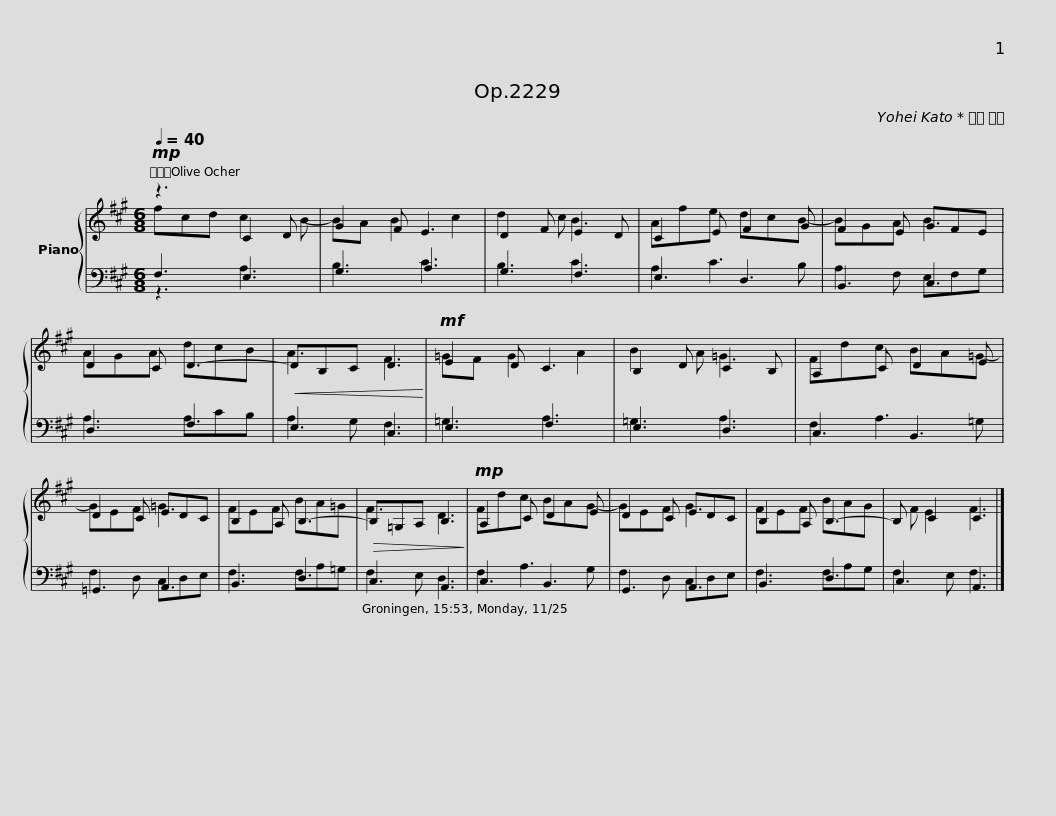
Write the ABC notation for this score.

X:1
%%score { ( 1 2 ) | ( 3 4 ) }
L:1/8
Q:1/4=40
M:6/8
I:linebreak $
K:A
V:1 treble
V:2 treble
V:3 bass
V:4 bass
V:1
!mp! z3 C2 D | G2 F E3 | D2 F E2 D | C2 E F2 G | F2 E GFE | %5
 D2 C D3- |$!<(! DB,C D3!<)! |!mf! E2 D C3 | B,2 D C2 B, | A,2 C D2 E | %10
 D2 C EDC | B,2 A, B,3- |$!>(! B,=G,A, B,3!>)! |!mp! A,2 C D2 E | D2 C EDC | %15
 B,2 A, B,3- | B, C2 C3 |] %17
V:2
 fcd c2 B- | BA B2 c2 | d2 c B3 | Afe dcB- | BGA B3 | %5
 AGA dcB |$ A3 F3 | =GF G2 A2 | B2 A =G3 | Fdc BA=G- | %10
 GEF =G3 | FEF BA=G |$ F3 D3 | Fdc BAG- | GEF G3 | %15
 FEF BAG | F E2 F3 |] %17
V:3
 F,3 E,3 | G,3 A,3 | G,3 F,3 | E,3 D,3 | B,,3 C,3 | %5
 D,3 F,3 |$ E,3 C,3 | E,3 F,3 | E,3 D,3 | C,3 B,,3 | %10
 =G,,3 A,,3 | B,,3 D,3 |$ C,3 A,,3 | C,3 B,,3 | G,,3 A,,3 | %15
 B,,3 D,3 | C,3 A,,3 |] %17
V:4
 z3 A,3 | B,3 C3 | B,3 C3 | A,2 C3 B, | A,2 F, E,F,G, | %5
 A,3 A,CB, |$ A,2 G, F,3 | =G,3 A,3 | =G,3 A,3 | F,2 A,3 =G, | %10
 F,2 D, C,D,E, | F,3 F,A,=G, |$ F,2 E, D,3 | F,2 A,3 G, | F,2 D, C,D,E, | %15
 F,3 F,A,G, | F,2 E, F,3 |] %17
